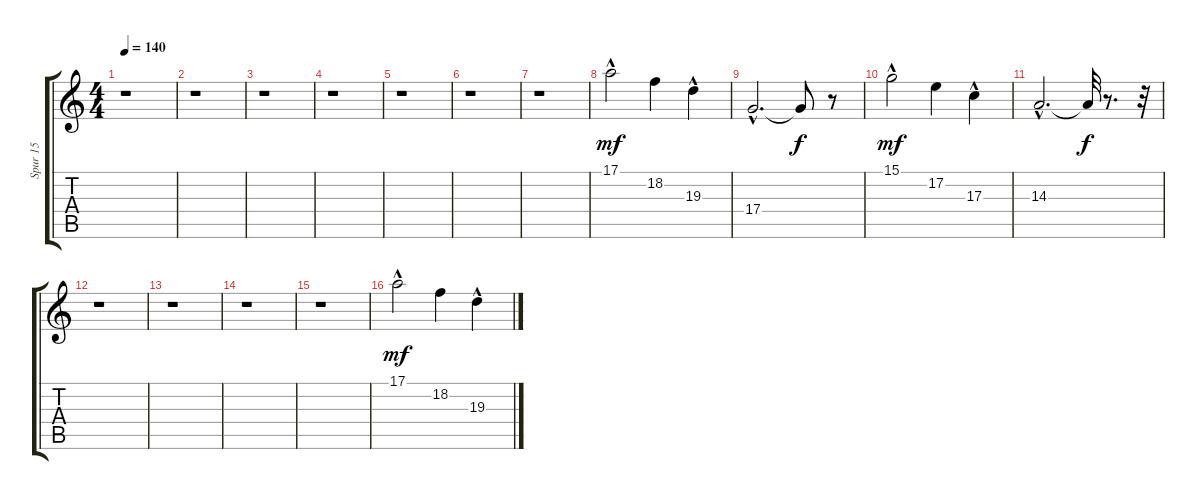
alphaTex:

\track ("Spur 15" "Spur 15") {instrument tubularbells}
\staff {score tabs}
\tuning (E4 B3 G3 D3 A2 E2) {hide}
\ts (4 4)
\tempo 140
\clef g2
\ks c
r.1{dy mf} |
r.1 |
r.1 |
r.1 |
r.1 |
r.1 |
r.1 |
17.1{hac}.2 18.2.4 19.3{hac}.4 |
17.4{hac}.2{d} 17.4{t}.8{dy f} r.8 |
15.1{hac}.2{dy mf} 17.2.4 17.3{hac}.4 |
14.3{hac}.2{d} 14.3{t}.32{dy f} r.8{d} r.32 |
r.1 |
r.1 |
r.1 |
r.1 |
17.1{hac}.2{dy mf} 18.2.4 19.3{hac}.4
